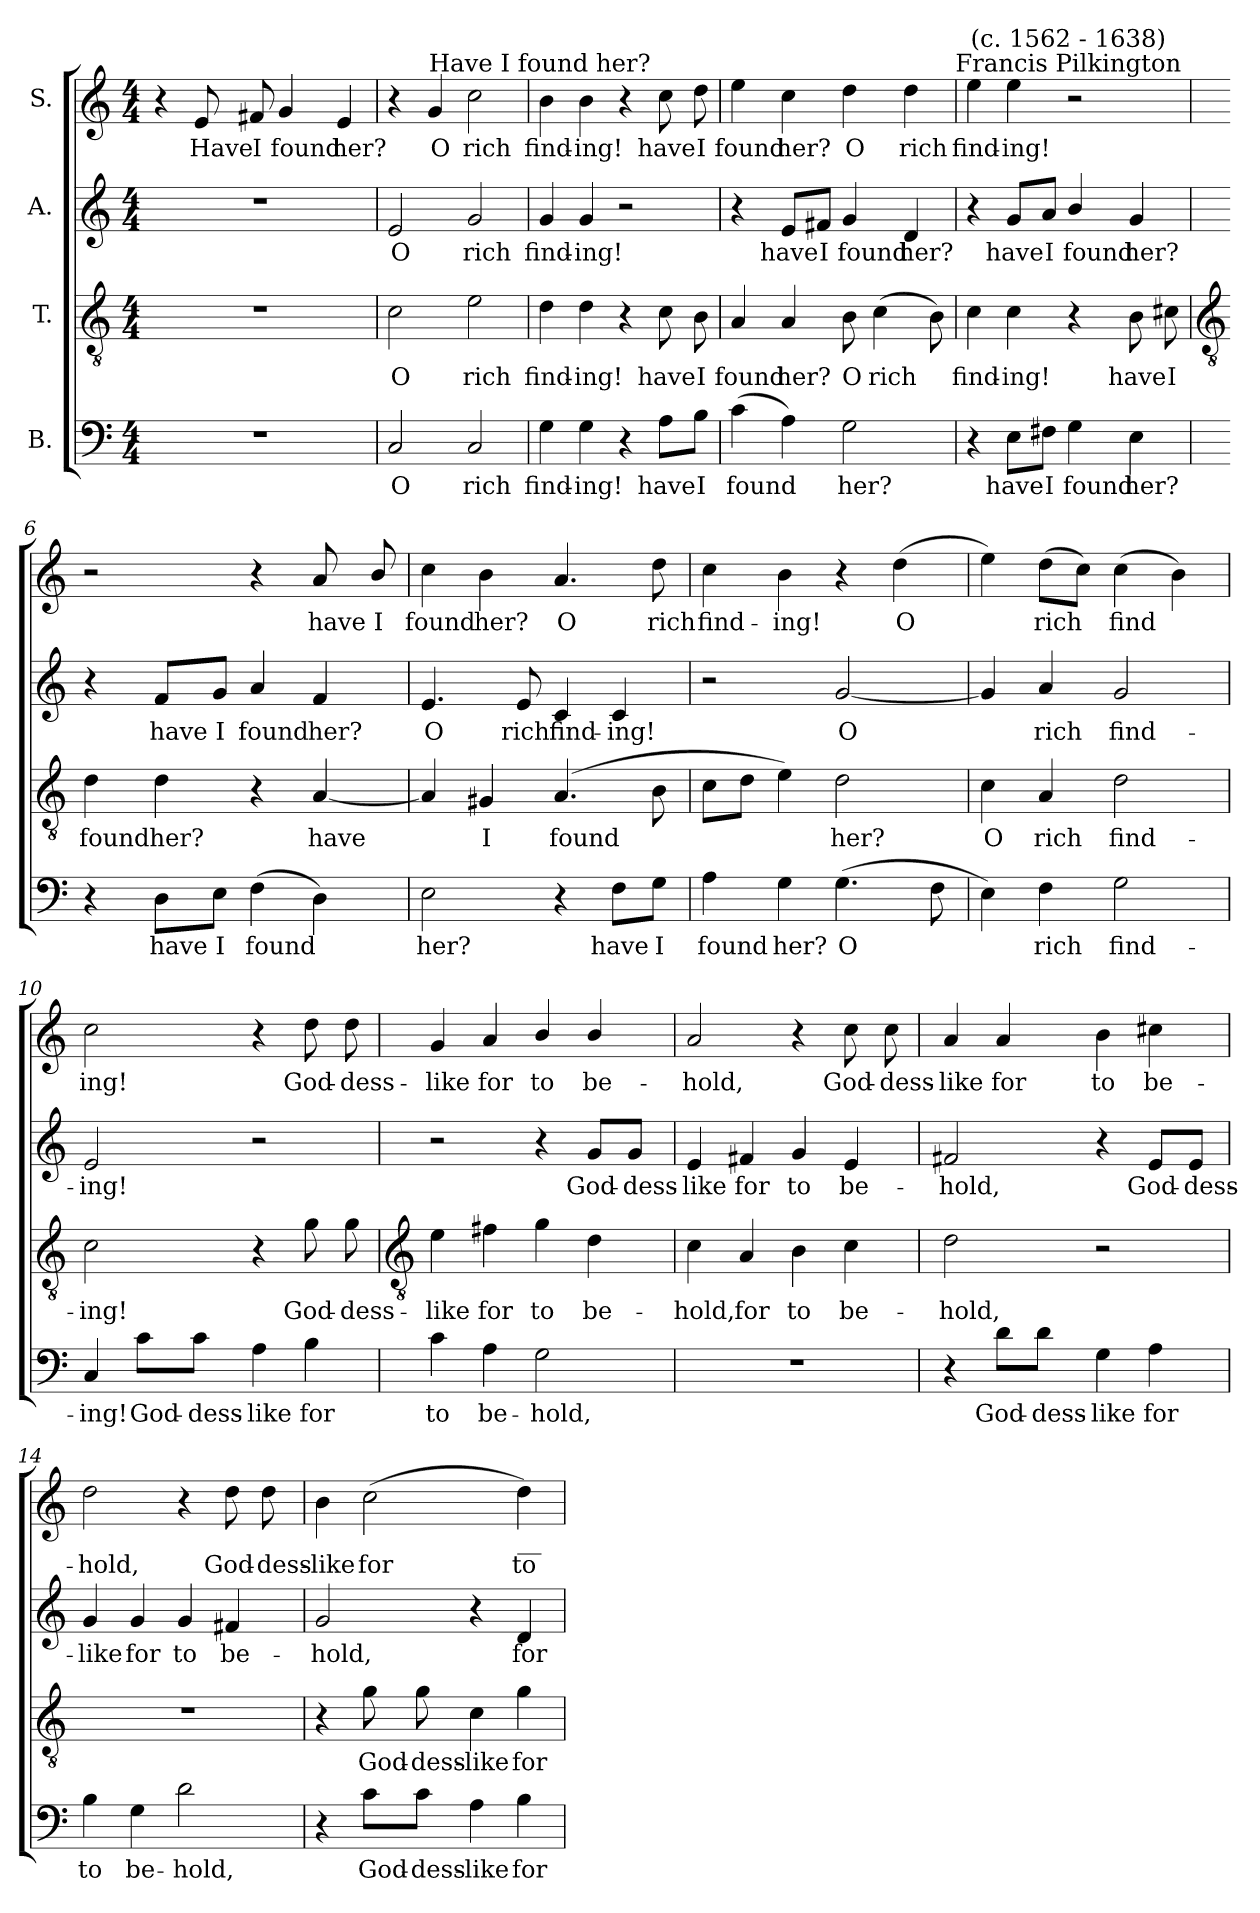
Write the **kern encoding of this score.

**kern	**text	**kern	**text	**kern	**text	**kern	**text
*part4	*part4	*part3	*part3	*part2	*part2	*part1	*part1
*staff4	*staff4	*staff3	*staff3	*staff2	*staff2	*staff1	*staff1
*I"B.	*	*I"T.	*	*I"A.	*	*I"S.	*
*clefF4	*	*clefGv2	*	*clefG2	*	*clefG2	*
*k[]	*	*k[]	*	*k[]	*	*k[]	*
*C:	*	*C:	*	*C:	*	*C:	*
*M4/4	*	*M4/4	*	*M4/4	*	*M4/4	*
=1	=1	=1	=1	=1	=1	=1	=1
1r	.	1r	.	1r	.	4r	.
!	!	!	!	!	!	!	!LO:LY:b
.	.	.	.	.	.	8e	Have
!	!	!	!	!	!	!	!LO:LY:b
.	.	.	.	.	.	8f#X	I
!	!	!	!	!	!	!	!LO:LY:b
.	.	.	.	.	.	4g	found
!	!	!	!	!	!	!	!LO:LY:b
.	.	.	.	.	.	4e	her?
=2	=2	=2	=2	=2	=2	=2	=2
!	!LO:LY:b	!	!LO:LY:b	!	!LO:LY:b	!	!
2C	O	2c	O	2e	O	4r	.
!	!	!	!	!	!	!	!LO:LY:b
.	.	.	.	.	.	4g	O
!	!LO:LY:b	!	!LO:LY:b	!	!LO:LY:b	!	!LO:LY:b
2C	rich	2e	rich	2g	rich	2cc	rich
=3	=3	=3	=3	=3	=3	=3	=3
!	!	!	!	!	!	!LO:TX:a:cj:t=Have I found her?	!
!	!LO:LY:b	!	!LO:LY:b	!	!LO:LY:b	!	!LO:LY:b
4G	find-	4d	find-	4g	find-	4b	find-
!	!LO:LY:b	!	!LO:LY:b	!	!LO:LY:b	!	!LO:LY:b
4G	-ing!	4d	-ing!	4g	-ing!	4b	-ing!
4r	.	4r	.	2r	.	4r	.
!	!LO:LY:b	!	!LO:LY:b	!	!	!	!LO:LY:b
8A\L	have	8c	have	.	.	8cc	have
!	!LO:LY:b	!	!LO:LY:b	!	!	!	!LO:LY:b
8B\J	I	8B	I	.	.	8dd	I
=4	=4	=4	=4	=4	=4	=4	=4
!	!LO:LY:b	!	!LO:LY:b	!	!	!	!LO:LY:b
(>4c	found	4A	found	4r	.	4ee	found
!	!	!	!LO:LY:b	!	!LO:LY:b	!	!LO:LY:b
4A)	.	4A	her?	8e/L	have	4cc	her?
!	!	!	!	!	!LO:LY:b	!	!
.	.	.	.	8f#X/J	I	.	.
!	!LO:LY:b	!	!LO:LY:b	!	!LO:LY:b	!	!LO:LY:b
2G	her?	8B	O	4g	found	4dd	O
!	!	!	!LO:LY:b	!	!	!	!
.	.	(>4c	rich	.	.	.	.
!	!	!	!	!	!LO:LY:b	!	!LO:LY:b
.	.	.	.	4d	her?	4dd	rich
.	.	8B)	.	.	.	.	.
=5	=5	=5	=5	=5	=5	=5	=5
!	!	!	!LO:LY:b	!	!	!	!LO:LY:b
4r	.	4c	find-	4r	.	4ee	find-
!	!LO:LY:b	!	!LO:LY:b	!	!LO:LY:b	!	!LO:LY:b
8E\L	have	4c	-ing!	8g/L	have	4ee	-ing!
!	!LO:LY:b	!	!	!	!LO:LY:b	!	!
8F#X\J	I	.	.	8a/J	I	.	.
!	!	!	!	!	!	!LO:TX:a:cj:t=Francis Pilkington	!
!	!	!	!	!	!	!LO:TX:a:cj:t=(c. 1562 - 1638)	!
!	!LO:LY:b	!	!	!	!LO:LY:b	!	!
4G	found	4r	.	4b/	found	2r	.
!	!LO:LY:b	!	!LO:LY:b	!	!LO:LY:b	!	!
4E	her?	8B	have	4g	her?	.	.
!	!	!	!LO:LY:b	!	!	!	!
.	.	8c#X	I	.	.	.	.
!!LO:LB:g=z
=6	=6	=6	=6	=6	=6	=6	=6
*	*	*clefGv2	*	*	*	*	*
!	!	!	!LO:LY:b	!	!	!	!
4r	.	4d	found	4r	.	2r	.
!	!LO:LY:b	!	!LO:LY:b	!	!LO:LY:b	!	!
8D\L	have	4d	her?	8f/L	have	.	.
!	!LO:LY:b	!	!	!	!LO:LY:b	!	!
8E\J	I	.	.	8g/J	I	.	.
!	!LO:LY:b	!	!	!	!LO:LY:b	!	!
(>4F	found	4r	.	4a	found	4r	.
!	!	!	!LO:LY:b	!	!LO:LY:b	!	!LO:LY:b
4D)	.	[4A	have	4f	her?	8a	have
!	!	!	!	!	!	!	!LO:LY:b
.	.	.	.	.	.	8b/	I
=7	=7	=7	=7	=7	=7	=7	=7
!	!LO:LY:b	!	!	!	!LO:LY:b	!	!LO:LY:b
2E	her?	4A]	.	4.e	O	4cc	found
!	!	!	!LO:LY:b	!	!	!	!LO:LY:b
.	.	4G#X	I	.	.	4b	her?
!	!	!	!	!	!LO:LY:b	!	!
.	.	.	.	8e	rich	.	.
!	!	!	!LO:LY:b	!	!LO:LY:b	!	!LO:LY:b
4r	.	(>4.A	found	4c	find-	4.a	O
!	!LO:LY:b	!	!	!	!LO:LY:b	!	!
8F\L	have	.	.	4c	-ing!	.	.
!	!LO:LY:b	!	!	!	!	!	!LO:LY:b
8G\J	I	8B	.	.	.	8dd	rich
=8	=8	=8	=8	=8	=8	=8	=8
!	!LO:LY:b	!	!	!	!	!	!LO:LY:b
4A	found	8cL	.	2r	.	4cc	find-
.	.	8dJ	.	.	.	.	.
!	!LO:LY:b	!	!	!	!	!	!LO:LY:b
4G	her?	4e)	.	.	.	4b	-ing!
!	!LO:LY:b	!	!LO:LY:b	!	!LO:LY:b	!	!
(>4.G	O	2d	her?	[2g	O	4r	.
!	!	!	!	!	!	!	!LO:LY:b
.	.	.	.	.	.	(>4dd	O
8F	.	.	.	.	.	.	.
=9	=9	=9	=9	=9	=9	=9	=9
!	!	!	!LO:LY:b	!	!	!	!
4E)	.	4c	O	4g]	.	4ee)	.
!	!LO:LY:b	!	!LO:LY:b	!	!LO:LY:b	!	!LO:LY:b
4F	rich	4A	rich	4a	rich	(>8ddL	rich
.	.	.	.	.	.	8ccJ)	.
!	!LO:LY:b	!	!LO:LY:b	!	!LO:LY:b	!	!LO:LY:b
2G	find-	2d	find-	2g	find-	(>4cc	find
.	.	.	.	.	.	4b)	.
=10	=10	=10	=10	=10	=10	=10	=10
!	!LO:LY:b	!	!LO:LY:b	!	!LO:LY:b	!	!LO:LY:b
4C	-ing!	2c	-ing!	2e	-ing!	2cc	ing!
!	!LO:LY:b	!	!	!	!	!	!
8c\L	God-	.	.	.	.	.	.
!	!LO:LY:b	!	!	!	!	!	!
8c\J	-dess-	.	.	.	.	.	.
!	!LO:LY:b	!	!	!	!	!	!
4A	-like	4r	.	2r	.	4r	.
!	!LO:LY:b	!	!LO:LY:b	!	!	!	!LO:LY:b
4B	for	8g	God-	.	.	8dd	God-
!	!	!	!LO:LY:b	!	!	!	!LO:LY:b
.	.	8g	-dess-	.	.	8dd	-dess-
!!LO:LB:g=z
=11	=11	=11	=11	=11	=11	=11	=11
*	*	*clefGv2	*	*	*	*	*
!	!LO:LY:b	!	!LO:LY:b	!	!	!	!LO:LY:b
4c	to	4e	-like	2r	.	4g	-like
!	!LO:LY:b	!	!LO:LY:b	!	!	!	!LO:LY:b
4A	be-	4f#X	for	.	.	4a	for
!	!LO:LY:b	!	!LO:LY:b	!	!	!	!LO:LY:b
2G	-hold,	4g	to	4r	.	4b/	to
!	!	!	!LO:LY:b	!	!LO:LY:b	!	!LO:LY:b
.	.	4d	be-	8g/L	God-	4b/	be-
!	!	!	!	!	!LO:LY:b	!	!
.	.	.	.	8g/J	-dess-	.	.
=12	=12	=12	=12	=12	=12	=12	=12
!	!	!	!LO:LY:b	!	!LO:LY:b	!	!LO:LY:b
1r	.	4c	-hold,	4e	-like	2a	-hold,
!	!	!	!LO:LY:b	!	!LO:LY:b	!	!
.	.	4A	for	4f#X	for	.	.
!	!	!	!LO:LY:b	!	!LO:LY:b	!	!
.	.	4B	to	4g	to	4r	.
!	!	!	!LO:LY:b	!	!LO:LY:b	!	!LO:LY:b
.	.	4c	be-	4e	be-	8cc	God-
!	!	!	!	!	!	!	!LO:LY:b
.	.	.	.	.	.	8cc	-dess-
=13	=13	=13	=13	=13	=13	=13	=13
!	!	!	!LO:LY:b	!	!LO:LY:b	!	!LO:LY:b
4r	.	2d	-hold,	2f#X	-hold,	4a	-like
!	!LO:LY:b	!	!	!	!	!	!LO:LY:b
8d\L	God-	.	.	.	.	4a	for
!	!LO:LY:b	!	!	!	!	!	!
8d\J	-dess-	.	.	.	.	.	.
!	!LO:LY:b	!	!	!	!	!	!LO:LY:b
4G	-like	2r	.	4r	.	4b	to
!	!LO:LY:b	!	!	!	!LO:LY:b	!	!LO:LY:b
4A	for	.	.	8e/L	God-	4cc#X	be-
!	!	!	!	!	!LO:LY:b	!	!
.	.	.	.	8e/J	-dess-	.	.
=14	=14	=14	=14	=14	=14	=14	=14
!	!LO:LY:b	!	!	!	!LO:LY:b	!	!LO:LY:b
4B	to	1r	.	4g	-like	2dd	-hold,
!	!LO:LY:b	!	!	!	!LO:LY:b	!	!
4G	be-	.	.	4g	for	.	.
!	!LO:LY:b	!	!	!	!LO:LY:b	!	!
2d	-hold,	.	.	4g	to	4r	.
!	!	!	!	!	!LO:LY:b	!	!LO:LY:b
.	.	.	.	4f#X	be-	8dd	God-
!	!	!	!	!	!	!	!LO:LY:b
.	.	.	.	.	.	8dd	-dess-
=15	=15	=15	=15	=15	=15	=15	=15
!	!	!	!	!	!LO:LY:b	!	!LO:LY:b
4r	.	4r	.	2g	-hold,	4b	-like
!	!LO:LY:b	!	!LO:LY:b	!	!	!	!LO:LY:b
8c\L	God-	8g	God-	.	.	(>2cc	for
!	!LO:LY:b	!	!LO:LY:b	!	!	!	!
8c\J	-dess-	8g	-dess-	.	.	.	.
!	!LO:LY:b	!	!LO:LY:b	!	!	!	!
4A	-like	4c	-like	4r	.	.	.
!	!	!	!	!	!	!LO:TX:b:t=__	!
!	!LO:LY:b	!	!LO:LY:b	!	!LO:LY:b	!	!LO:LY:b
4B	for	4g	for	4d	for	4dd)	to
=	=	=	=	=	=	=	=
*-	*-	*-	*-	*-	*-	*-	*-
